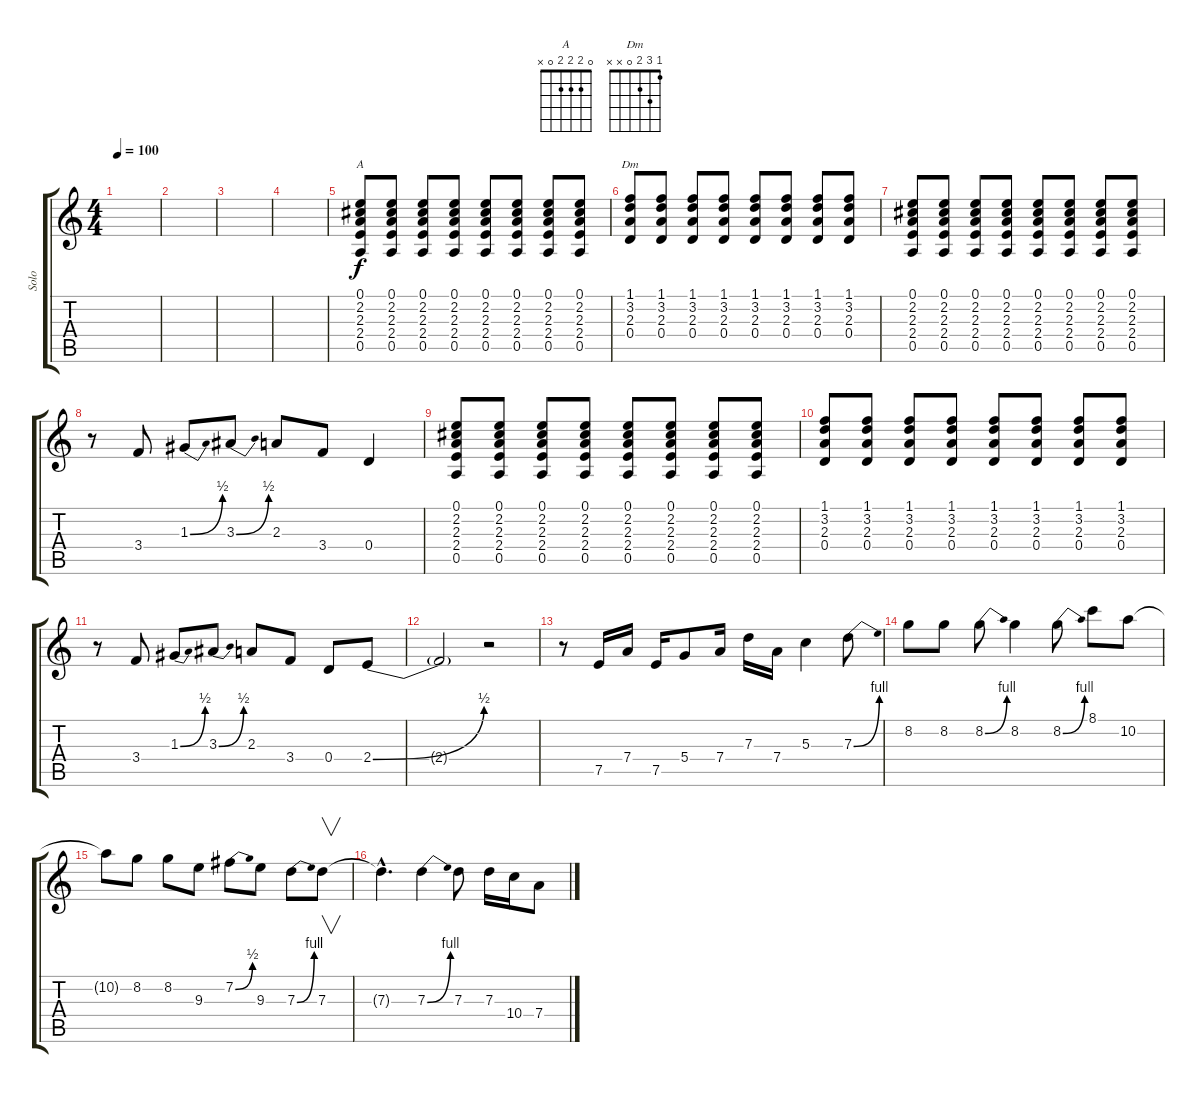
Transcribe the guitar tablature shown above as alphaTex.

\track ("Solo" "Solo") {instrument distortionguitar}
\staff {score tabs}
\tuning (E4 B3 G3 D3 A2 E2) {hide}
\chord ("A" 0 2 2 2 0 x)
\chord ("Dm" 1 3 2 0 x x)
\ts (4 4)
\tempo 100
\clef g2
\ks c
|
|
|
|
(0.1 2.2 2.3 2.4 0.5).8{ch "A"} (0.1 2.2 2.3 2.4 0.5).8 (0.1 2.2 2.3 2.4 0.5).8 (0.1 2.2 2.3 2.4 0.5).8 (0.1 2.2 2.3 2.4 0.5).8 (0.1 2.2 2.3 2.4 0.5).8 (0.1 2.2 2.3 2.4 0.5).8 (0.1 2.2 2.3 2.4 0.5).8 |
(1.1 3.2 2.3 0.4).8{ch "Dm"} (1.1 3.2 2.3 0.4).8 (1.1 3.2 2.3 0.4).8 (1.1 3.2 2.3 0.4).8 (1.1 3.2 2.3 0.4).8 (1.1 3.2 2.3 0.4).8 (1.1 3.2 2.3 0.4).8 (1.1 3.2 2.3 0.4).8 |
(0.1 2.2 2.3 2.4 0.5).8 (0.1 2.2 2.3 2.4 0.5).8 (0.1 2.2 2.3 2.4 0.5).8 (0.1 2.2 2.3 2.4 0.5).8 (0.1 2.2 2.3 2.4 0.5).8 (0.1 2.2 2.3 2.4 0.5).8 (0.1 2.2 2.3 2.4 0.5).8 (0.1 2.2 2.3 2.4 0.5).8 |
r.8 3.4.8 1.3{be (bend 0 0 60 2)}.8 3.3{be (bend 0 0 60 2)}.8 2.3.8 3.4.8 0.4.4 |
(0.1 2.2 2.3 2.4 0.5).8 (0.1 2.2 2.3 2.4 0.5).8 (0.1 2.2 2.3 2.4 0.5).8 (0.1 2.2 2.3 2.4 0.5).8 (0.1 2.2 2.3 2.4 0.5).8 (0.1 2.2 2.3 2.4 0.5).8 (0.1 2.2 2.3 2.4 0.5).8 (0.1 2.2 2.3 2.4 0.5).8 |
(1.1 3.2 2.3 0.4).8 (1.1 3.2 2.3 0.4).8 (1.1 3.2 2.3 0.4).8 (1.1 3.2 2.3 0.4).8 (1.1 3.2 2.3 0.4).8 (1.1 3.2 2.3 0.4).8 (1.1 3.2 2.3 0.4).8 (1.1 3.2 2.3 0.4).8 |
r.8 3.4.8 1.3{be (bend 0 0 60 2)}.8 3.3{be (bend 0 0 60 2)}.8 2.3.8 3.4.8 0.4.8 2.4{be (bend 0 0 60 2)}.8 |
2.4{t}.2 r.2 |
r.8 7.5.16 7.4.16 7.5.16 5.4.8 7.4.16 7.3.16 7.4.16 5.3.4 7.3{be (bend 0 0 60 4)}.8 |
8.2.8 8.2.8 8.2{be (bend 0 0 60 4)}.8 8.2.4 8.2{be (bend 0 0 60 4)}.8 8.1.8 10.2.8 |
10.2{t}.8 8.2.8 8.2.8 9.3.8 7.2{be (bend 0 0 60 2)}.8 9.3.8 7.3{be (bend 0 0 60 4)}.8 7.3.8{v} |
7.3{hac t}.4{d} 7.3{be (bend 0 0 60 4)}.4 7.3.8 7.3.16 10.4.16 7.4.8
